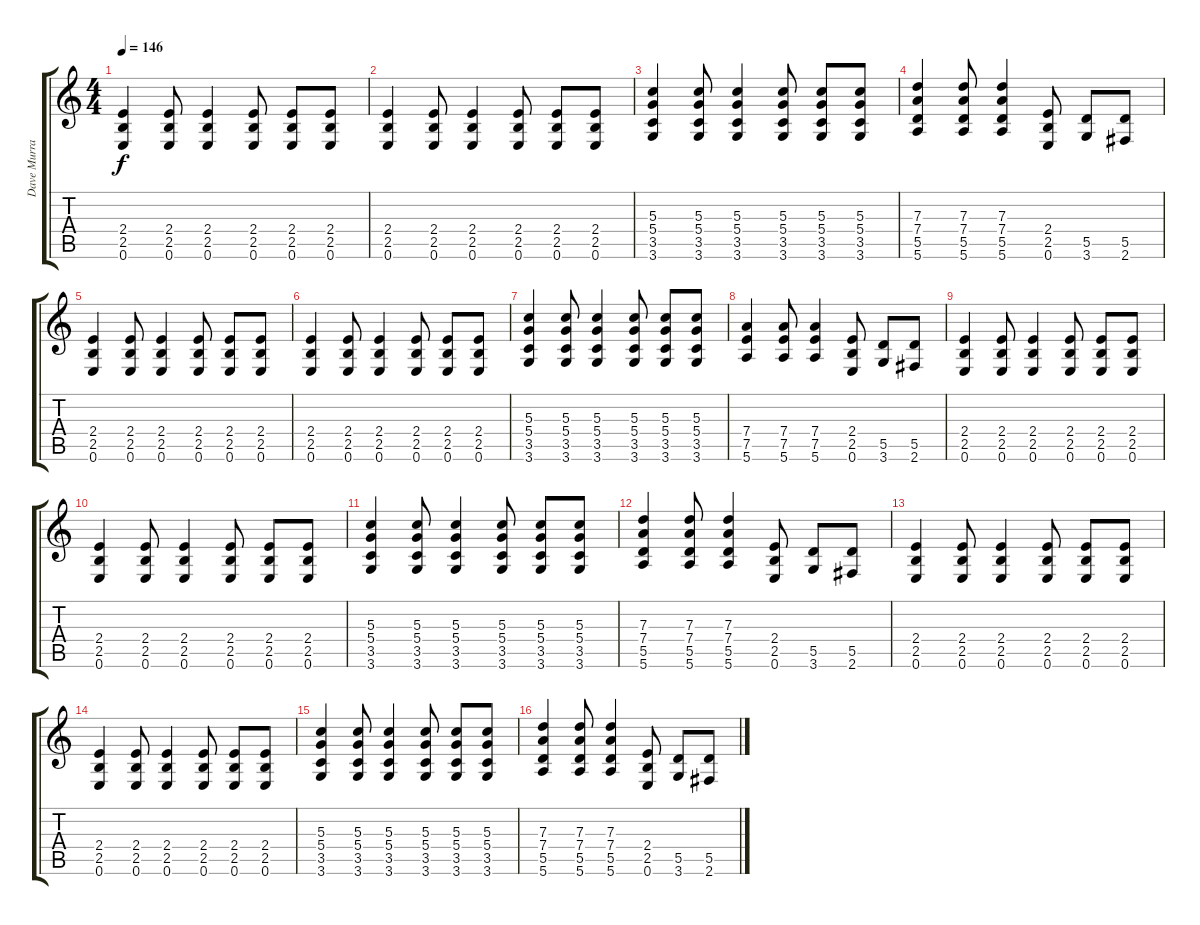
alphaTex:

\track ("Dave Murray" "Dave Murra") {instrument distortionguitar}
\staff {score tabs}
\tuning (E4 B3 G3 D3 A2 E2) {hide}
\ts (4 4)
\tempo 146
\clef g2
\ks c
(2.4 2.5 0.6).4{dy f} (2.4 2.5 0.6).8 (2.4 2.5 0.6).4 (2.4 2.5 0.6).8 (2.4 2.5 0.6).8 (2.4 2.5 0.6).8 |
(2.4 2.5 0.6).4 (2.4 2.5 0.6).8 (2.4 2.5 0.6).4 (2.4 2.5 0.6).8 (2.4 2.5 0.6).8 (2.4 2.5 0.6).8 |
(5.3 5.4 3.5 3.6).4 (5.3 5.4 3.5 3.6).8 (5.3 5.4 3.5 3.6).4 (5.3 5.4 3.5 3.6).8 (5.3 5.4 3.5 3.6).8 (5.3 5.4 3.5 3.6).8 |
(7.3 7.4 5.5 5.6).4 (7.3 7.4 5.5 5.6).8 (7.3 7.4 5.5 5.6).4 (2.4 2.5 0.6).8 (5.5 3.6).8 (5.5 2.6).8 |
(2.4 2.5 0.6).4 (2.4 2.5 0.6).8 (2.4 2.5 0.6).4 (2.4 2.5 0.6).8 (2.4 2.5 0.6).8 (2.4 2.5 0.6).8 |
(2.4 2.5 0.6).4 (2.4 2.5 0.6).8 (2.4 2.5 0.6).4 (2.4 2.5 0.6).8 (2.4 2.5 0.6).8 (2.4 2.5 0.6).8 |
(5.3 5.4 3.5 3.6).4 (5.3 5.4 3.5 3.6).8 (5.3 5.4 3.5 3.6).4 (5.3 5.4 3.5 3.6).8 (5.3 5.4 3.5 3.6).8 (5.3 5.4 3.5 3.6).8 |
(7.4 7.5 5.6).4 (7.4 7.5 5.6).8 (7.4 7.5 5.6).4 (2.4 2.5 0.6).8 (5.5 3.6).8 (5.5 2.6).8 |
(2.4 2.5 0.6).4 (2.4 2.5 0.6).8 (2.4 2.5 0.6).4 (2.4 2.5 0.6).8 (2.4 2.5 0.6).8 (2.4 2.5 0.6).8 |
(2.4 2.5 0.6).4 (2.4 2.5 0.6).8 (2.4 2.5 0.6).4 (2.4 2.5 0.6).8 (2.4 2.5 0.6).8 (2.4 2.5 0.6).8 |
(5.3 5.4 3.5 3.6).4 (5.3 5.4 3.5 3.6).8 (5.3 5.4 3.5 3.6).4 (5.3 5.4 3.5 3.6).8 (5.3 5.4 3.5 3.6).8 (5.3 5.4 3.5 3.6).8 |
(7.3 7.4 5.5 5.6).4 (7.3 7.4 5.5 5.6).8 (7.3 7.4 5.5 5.6).4 (2.4 2.5 0.6).8 (5.5 3.6).8 (5.5 2.6).8 |
(2.4 2.5 0.6).4 (2.4 2.5 0.6).8 (2.4 2.5 0.6).4 (2.4 2.5 0.6).8 (2.4 2.5 0.6).8 (2.4 2.5 0.6).8 |
(2.4 2.5 0.6).4 (2.4 2.5 0.6).8 (2.4 2.5 0.6).4 (2.4 2.5 0.6).8 (2.4 2.5 0.6).8 (2.4 2.5 0.6).8 |
(5.3 5.4 3.5 3.6).4 (5.3 5.4 3.5 3.6).8 (5.3 5.4 3.5 3.6).4 (5.3 5.4 3.5 3.6).8 (5.3 5.4 3.5 3.6).8 (5.3 5.4 3.5 3.6).8 |
(7.3 7.4 5.5 5.6).4 (7.3 7.4 5.5 5.6).8 (7.3 7.4 5.5 5.6).4 (2.4 2.5 0.6).8 (5.5 3.6).8 (5.5 2.6).8
